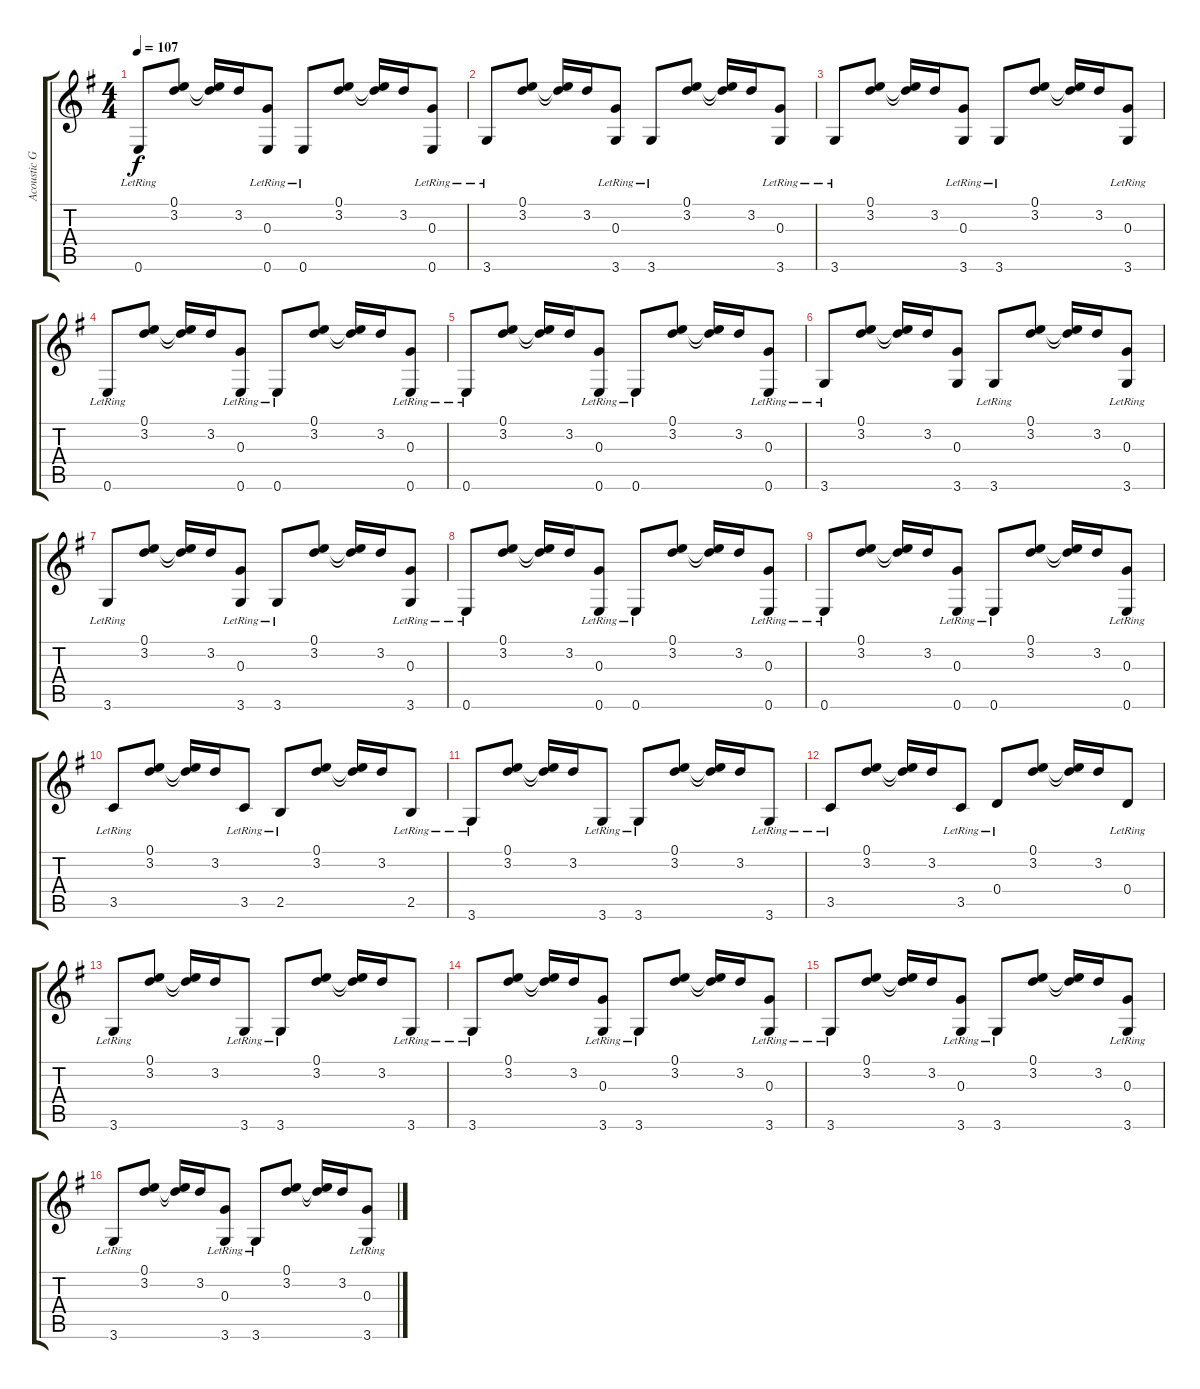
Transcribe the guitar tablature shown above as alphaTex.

\track ("Acoustic Guitar" "Acoustic G") {instrument acousticguitarsteel}
\staff {score tabs}
\tuning (E4 B3 G3 D3 A2 E2) {hide}
\ts (4 4)
\tempo 107
\clef g2
\ks g
0.6{lr}.8{dy f} (0.1 3.2).8 (0.1{t} 3.2{t}).16 3.2.16 (0.3 0.6{lr}).8 0.6{lr}.8 (0.1 3.2).8 (0.1{t} 3.2{t}).16 3.2.16 (0.3 0.6{lr}).8 |
3.6{lr}.8 (0.1 3.2).8 (0.1{t} 3.2{t}).16 3.2.16 (0.3 3.6{lr}).8 3.6{lr}.8 (0.1 3.2).8 (0.1{t} 3.2{t}).16 3.2.16 (0.3 3.6{lr}).8 |
3.6{lr}.8 (0.1 3.2).8 (0.1{t} 3.2{t}).16 3.2.16 (0.3 3.6{lr}).8 3.6{lr}.8 (0.1 3.2).8 (0.1{t} 3.2{t}).16 3.2.16 (0.3 3.6{lr}).8 |
0.6{lr}.8 (0.1 3.2).8 (0.1{t} 3.2{t}).16 3.2.16 (0.3 0.6{lr}).8 0.6{lr}.8 (0.1 3.2).8 (0.1{t} 3.2{t}).16 3.2.16 (0.3 0.6{lr}).8 |
0.6{lr}.8 (0.1 3.2).8 (0.1{t} 3.2{t}).16 3.2.16 (0.3 0.6{lr}).8 0.6{lr}.8 (0.1 3.2).8 (0.1{t} 3.2{t}).16 3.2.16 (0.3 0.6{lr}).8 |
3.6{lr}.8 (0.1 3.2).8 (0.1{t} 3.2{t}).16 3.2.16 (0.3 3.6).8 3.6{lr}.8 (0.1 3.2).8 (0.1{t} 3.2{t}).16 3.2.16 (0.3 3.6{lr}).8 |
3.6{lr}.8 (0.1 3.2).8 (0.1{t} 3.2{t}).16 3.2.16 (0.3 3.6{lr}).8 3.6{lr}.8 (0.1 3.2).8 (0.1{t} 3.2{t}).16 3.2.16 (0.3 3.6{lr}).8 |
0.6{lr}.8 (0.1 3.2).8 (0.1{t} 3.2{t}).16 3.2.16 (0.3 0.6{lr}).8 0.6{lr}.8 (0.1 3.2).8 (0.1{t} 3.2{t}).16 3.2.16 (0.3 0.6{lr}).8 |
0.6{lr}.8 (0.1 3.2).8 (0.1{t} 3.2{t}).16 3.2.16 (0.3 0.6{lr}).8 0.6{lr}.8 (0.1 3.2).8 (0.1{t} 3.2{t}).16 3.2.16 (0.3 0.6{lr}).8 |
3.5{lr}.8 (0.1 3.2).8 (0.1{t} 3.2{t}).16 3.2.16 3.5{lr}.8 2.5{lr}.8 (0.1 3.2).8 (0.1{t} 3.2{t}).16 3.2.16 2.5{lr}.8 |
3.6{lr}.8 (0.1 3.2).8 (0.1{t} 3.2{t}).16 3.2.16 3.6{lr}.8 3.6{lr}.8 (0.1 3.2).8 (0.1{t} 3.2{t}).16 3.2.16 3.6{lr}.8 |
3.5{lr}.8 (0.1 3.2).8 (0.1{t} 3.2{t}).16 3.2.16 3.5{lr}.8 0.4{lr}.8 (0.1 3.2).8 (0.1{t} 3.2{t}).16 3.2.16 0.4{lr}.8 |
3.6{lr}.8 (0.1 3.2).8 (0.1{t} 3.2{t}).16 3.2.16 3.6{lr}.8 3.6{lr}.8 (0.1 3.2).8 (0.1{t} 3.2{t}).16 3.2.16 3.6{lr}.8 |
3.6{lr}.8 (0.1 3.2).8 (0.1{t} 3.2{t}).16 3.2.16 (0.3 3.6{lr}).8 3.6{lr}.8 (0.1 3.2).8 (0.1{t} 3.2{t}).16 3.2.16 (0.3 3.6{lr}).8 |
3.6{lr}.8 (0.1 3.2).8 (0.1{t} 3.2{t}).16 3.2.16 (0.3 3.6{lr}).8 3.6{lr}.8 (0.1 3.2).8 (0.1{t} 3.2{t}).16 3.2.16 (0.3 3.6{lr}).8 |
3.6{lr}.8 (0.1 3.2).8 (0.1{t} 3.2{t}).16 3.2.16 (0.3 3.6{lr}).8 3.6{lr}.8 (0.1 3.2).8 (0.1{t} 3.2{t}).16 3.2.16 (0.3 3.6{lr}).8
